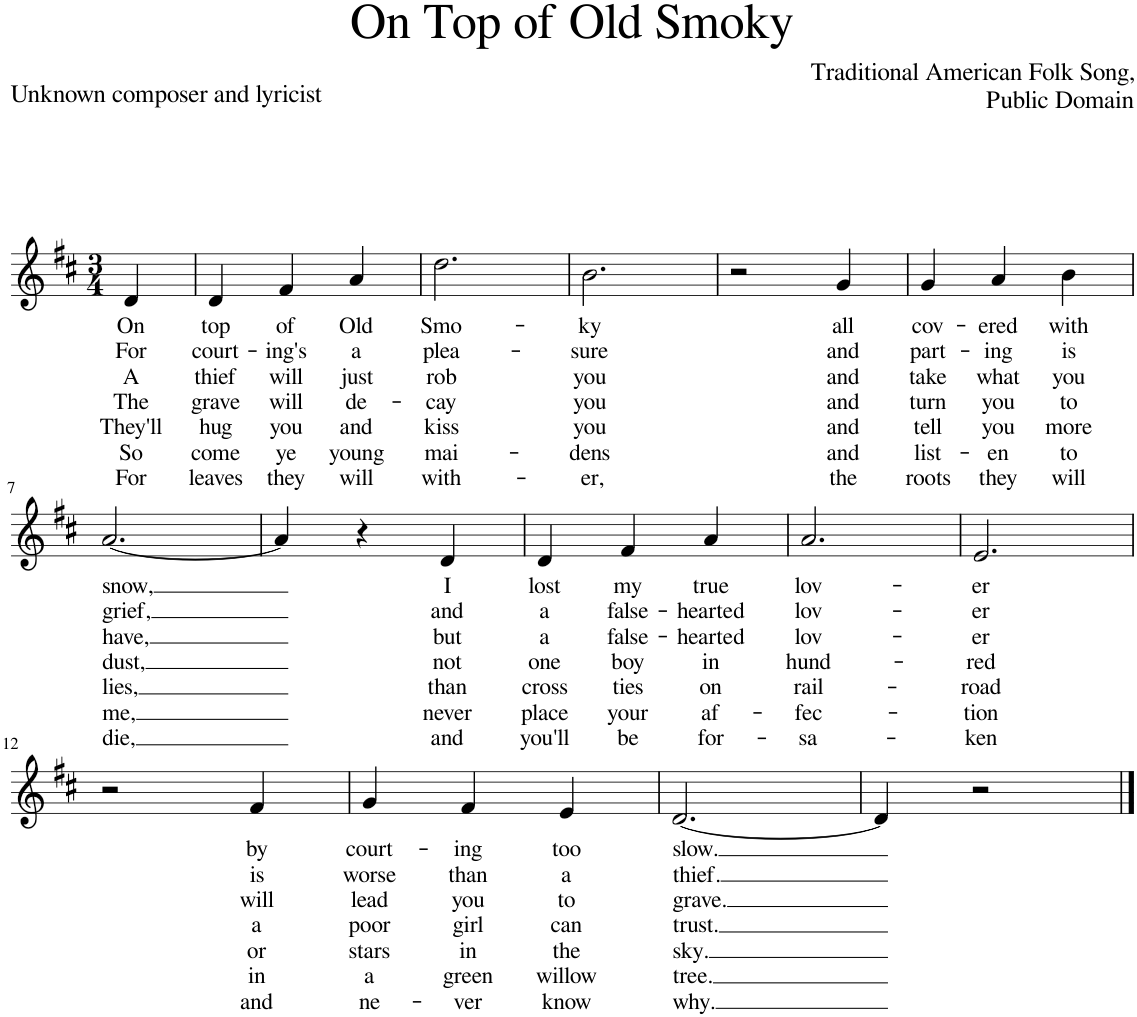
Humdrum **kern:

**kern	**text	**text	**text	**text	**text	**text	**text
*part1	*part1	*part1	*part1	*part1	*part1	*part1	*part1
*staff1	*staff1	*staff1	*staff1	*staff1	*staff1	*staff1	*staff1
*I"Piano	*	*	*	*	*	*	*
*I'Pno.	*	*	*	*	*	*	*
*clefG2	*	*	*	*	*	*	*
*k[f#c#]	*	*	*	*	*	*	*
*M3/4	*	*	*	*	*	*	*
=1	=1	=1	=1	=1	=1	=1	=1
!	!LO:LY:b	!LO:LY:b	!LO:LY:b	!LO:LY:b	!LO:LY:b	!LO:LY:b	!LO:LY:b
4d/	On	For	A	The	They'll	So	For
=2	=2	=2	=2	=2	=2	=2	=2
!	!LO:LY:b	!LO:LY:b	!LO:LY:b	!LO:LY:b	!LO:LY:b	!LO:LY:b	!LO:LY:b
4d/	top	court-	thief	grave	hug	come	leaves
!	!LO:LY:b	!LO:LY:b	!LO:LY:b	!LO:LY:b	!LO:LY:b	!LO:LY:b	!LO:LY:b
4f#/	of	-ing's	will	will	you	ye	they
!	!LO:LY:b	!LO:LY:b	!LO:LY:b	!LO:LY:b	!LO:LY:b	!LO:LY:b	!LO:LY:b
4a/	Old	a	just	de-	and	young	will
=3	=3	=3	=3	=3	=3	=3	=3
!	!LO:LY:b	!LO:LY:b	!LO:LY:b	!LO:LY:b	!LO:LY:b	!LO:LY:b	!LO:LY:b
2.dd\	Smo-	plea-	rob	-cay	kiss	mai-	with-
=4	=4	=4	=4	=4	=4	=4	=4
!	!LO:LY:b	!LO:LY:b	!LO:LY:b	!LO:LY:b	!LO:LY:b	!LO:LY:b	!LO:LY:b
2.b\	-ky	-sure	you	you	you	-dens	-er,
=5	=5	=5	=5	=5	=5	=5	=5
2r	.	.	.	.	.	.	.
!	!LO:LY:b	!LO:LY:b	!LO:LY:b	!LO:LY:b	!LO:LY:b	!LO:LY:b	!LO:LY:b
4g/	all	and	and	and	and	and	the
=6	=6	=6	=6	=6	=6	=6	=6
!	!LO:LY:b	!LO:LY:b	!LO:LY:b	!LO:LY:b	!LO:LY:b	!LO:LY:b	!LO:LY:b
4g/	cov-	part-	take	turn	tell	list-	roots
!	!LO:LY:b	!LO:LY:b	!LO:LY:b	!LO:LY:b	!LO:LY:b	!LO:LY:b	!LO:LY:b
4a/	-ered	-ing	what	you	you	-en	they
!	!LO:LY:b	!LO:LY:b	!LO:LY:b	!LO:LY:b	!LO:LY:b	!LO:LY:b	!LO:LY:b
4b\	with	is	you	to	more	to	will
!!LO:LB:g=z
=7	=7	=7	=7	=7	=7	=7	=7
!	!LO:LY:b	!LO:LY:b	!LO:LY:b	!LO:LY:b	!LO:LY:b	!LO:LY:b	!LO:LY:b
[2.a/	snow,	grief,	have,	dust,	lies,	me,	die,
=8	=8	=8	=8	=8	=8	=8	=8
4a/]	.	.	.	.	.	.	.
4r	.	.	.	.	.	.	.
!	!LO:LY:b	!LO:LY:b	!LO:LY:b	!LO:LY:b	!LO:LY:b	!LO:LY:b	!LO:LY:b
4d/	I	and	but	not	than	never	and
=9	=9	=9	=9	=9	=9	=9	=9
!	!LO:LY:b	!LO:LY:b	!LO:LY:b	!LO:LY:b	!LO:LY:b	!LO:LY:b	!LO:LY:b
4d/	lost	a	a	one	cross	place	you'll
!	!LO:LY:b	!LO:LY:b	!LO:LY:b	!LO:LY:b	!LO:LY:b	!LO:LY:b	!LO:LY:b
4f#/	my	false-	false-	boy	ties	your	be
!	!LO:LY:b	!LO:LY:b	!LO:LY:b	!LO:LY:b	!LO:LY:b	!LO:LY:b	!LO:LY:b
4a/	true	-hearted	-hearted	in	on	af-	for-
=10	=10	=10	=10	=10	=10	=10	=10
!	!LO:LY:b	!LO:LY:b	!LO:LY:b	!LO:LY:b	!LO:LY:b	!LO:LY:b	!LO:LY:b
2.a/	lov-	lov-	lov-	hund-	rail-	-fec-	-sa-
=11	=11	=11	=11	=11	=11	=11	=11
!	!LO:LY:b	!LO:LY:b	!LO:LY:b	!LO:LY:b	!LO:LY:b	!LO:LY:b	!LO:LY:b
2.e/	-er	-er	-er	-red	-road	-tion	-ken
!!LO:LB:g=z
=12	=12	=12	=12	=12	=12	=12	=12
2r	.	.	.	.	.	.	.
!	!LO:LY:b	!LO:LY:b	!LO:LY:b	!LO:LY:b	!LO:LY:b	!LO:LY:b	!LO:LY:b
4f#/	by	is	will	a	or	in	and
=13	=13	=13	=13	=13	=13	=13	=13
!	!LO:LY:b	!LO:LY:b	!LO:LY:b	!LO:LY:b	!LO:LY:b	!LO:LY:b	!LO:LY:b
4g/	court-	worse	lead	poor	stars	a	ne-
!	!LO:LY:b	!LO:LY:b	!LO:LY:b	!LO:LY:b	!LO:LY:b	!LO:LY:b	!LO:LY:b
4f#/	-ing	than	you	girl	in	green	-ver
!	!LO:LY:b	!LO:LY:b	!LO:LY:b	!LO:LY:b	!LO:LY:b	!LO:LY:b	!LO:LY:b
4e/	too	a	to	can	the	willow	know
=14	=14	=14	=14	=14	=14	=14	=14
!	!LO:LY:b	!LO:LY:b	!LO:LY:b	!LO:LY:b	!LO:LY:b	!LO:LY:b	!LO:LY:b
[2.d/	slow.	thief.	grave.	trust.	sky.	tree.	why.
=15	=15	=15	=15	=15	=15	=15	=15
4d/]	.	.	.	.	.	.	.
2r	.	.	.	.	.	.	.
==	==	==	==	==	==	==	==
*-	*-	*-	*-	*-	*-	*-	*-
